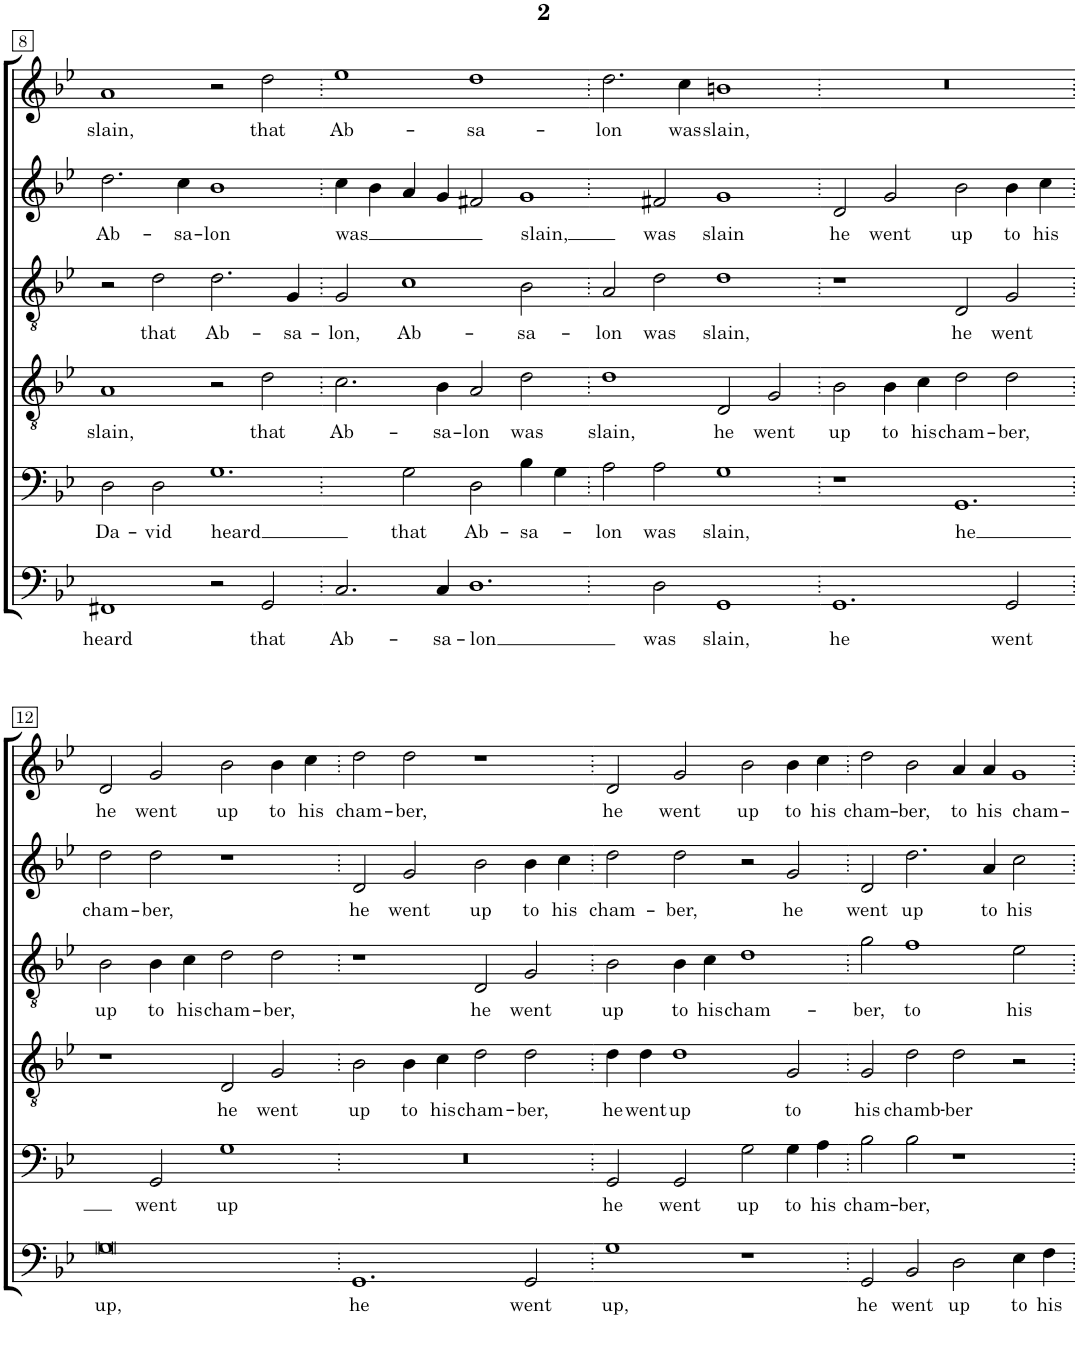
**kern	**text	**kern	**text	**kern	**text	**kern	**text	**kern	**text	**kern	**text
*part6	*part6	*part5	*part5	*part4	*part4	*part3	*part3	*part2	*part2	*part1	*part1
*staff6	*staff6	*staff5	*staff5	*staff4	*staff4	*staff3	*staff3	*staff2	*staff2	*staff1	*staff1
*I"Bassus II	*	*I"Bassus I	*	*I"Tenor	*	*I"Altus	*	*I"Superius II	*	*I"Superius I	*
!!LO:PB:g=z
*clefF4	*	*clefF4	*	*clefGv2	*	*clefGv2	*	*clefG2	*	*clefG2	*
*k[b-e-]	*	*k[b-e-]	*	*k[b-e-]	*	*k[b-e-]	*	*k[b-e-]	*	*k[b-e-]	*
*B-:	*	*B-:	*	*B-:	*	*B-:	*	*B-:	*	*B-:	*
*M4/2	*	*M4/2	*	*M4/2	*	*M4/2	*	*M4/2	*	*M4/2	*
=8	=8	=8	=8	=8	=8	=8	=8	=8	=8	=8	=8
!	!LO:LY:b	!	!LO:LY:b	!	!LO:LY:b	!	!	!	!LO:LY:b	!	!LO:LY:b
1FF#X	heard	2D\	Da-	1A	slain,	2r	.	2.dd\	Ab-	1a	slain,
!	!	!	!LO:LY:b	!	!	!	!LO:LY:b	!	!	!	!
.	.	2D\	-vid	.	.	2d\	that	.	.	.	.
!	!	!	!	!	!	!	!	!	!LO:LY:b	!	!
.	.	.	.	.	.	.	.	4cc\	-sa-	.	.
!	!	!LO:N:vis=1.	!LO:LY:b	!	!	!	!LO:LY:b	!	!LO:LY:b	!	!
2r	.	[1G	heard	2r	.	2.d\	Ab-	1b-	-lon	2r	.
!	!LO:LY:b	!	!	!	!LO:LY:b	!	!	!	!	!	!LO:LY:b
2GG/	that	.	.	2d\	that	.	.	.	.	2dd\	that
!	!	!	!	!	!	!	!LO:LY:b	!	!	!	!
.	.	.	.	.	.	4G/	-sa-	.	.	.	.
=9.	=9.	=9.	=9.	=9.	=9.	=9.	=9.	=9.	=9.	=9.	=9.
!	!LO:LY:b	!	!	!	!LO:LY:b	!	!LO:LY:b	!	!LO:LY:b	!	!LO:LY:b
2.C/	Ab-	2G\]	.	2.c\	Ab-	2G/	-lon,	4cc\	was	1ee-	Ab-
.	.	.	.	.	.	.	.	4b-\	.	.	.
!	!	!	!LO:LY:b	!	!	!	!LO:LY:b	!	!	!	!
.	.	2G\	that	.	.	1c	Ab-	4a/	.	.	.
!	!LO:LY:b	!	!	!	!LO:LY:b	!	!	!	!	!	!
4C/	-sa-	.	.	4B-\	-sa-	.	.	4g/	.	.	.
!LO:N:vis=1.	!LO:LY:b	!	!LO:LY:b	!	!LO:LY:b	!	!	!	!	!	!LO:LY:b
[1D	-lon	2D\	Ab-	2A/	-lon	.	.	2f#X/	.	1dd	-sa-
!	!	!	!LO:LY:b	!	!LO:LY:b	!	!LO:LY:b	!	!LO:LY:b	!	!
.	.	4B-\	-sa-	2d\	was	2B-\	-sa-	[2g	slain,	.	.
.	.	4G\	.	.	.	.	.	.	.	.	.
=10.	=10.	=10.	=10.	=10.	=10.	=10.	=10.	=10.	=10.	=10.	=10.
!	!	!	!LO:LY:b	!	!LO:LY:b	!	!LO:LY:b	!	!	!	!LO:LY:b
2D\]	.	2A\	-lon	1d	slain,	2A/	-lon	2g/]	.	2.dd\	-lon
!	!LO:LY:b	!	!LO:LY:b	!	!	!	!LO:LY:b	!	!LO:LY:b	!	!
2D\	was	2A\	was	.	.	2d\	was	2f#X/	was	.	.
!	!	!	!	!	!	!	!	!	!	!	!LO:LY:b
.	.	.	.	.	.	.	.	.	.	4cc\	was
!	!LO:LY:b	!	!LO:LY:b	!	!LO:LY:b	!	!LO:LY:b	!	!LO:LY:b	!	!LO:LY:b
1GG	slain,	1G	slain,	2D/	he	1d	slain,	1g	slain	1bn	slain,
!	!	!	!	!	!LO:LY:b	!	!	!	!	!	!
.	.	.	.	2G/	went	.	.	.	.	.	.
=11.	=11.	=11.	=11.	=11.	=11.	=11.	=11.	=11.	=11.	=11.	=11.
!	!LO:LY:b	!	!	!	!LO:LY:b	!	!	!	!LO:LY:b	!	!
1.GG	he	1r	.	2B-\	up	1r	.	2d/	he	0r	.
!	!	!	!	!	!LO:LY:b	!	!	!	!LO:LY:b	!	!
.	.	.	.	4B-\	to	.	.	2g/	went	.	.
!	!	!	!	!	!LO:LY:b	!	!	!	!	!	!
.	.	.	.	4c\	his	.	.	.	.	.	.
!	!	!LO:N:vis=1.	!LO:LY:b	!	!LO:LY:b	!	!LO:LY:b	!	!LO:LY:b	!	!
.	.	[1GG	he	2d\	cham-	2D/	he	2b-\	up	.	.
!	!LO:LY:b	!	!	!	!LO:LY:b	!	!LO:LY:b	!	!LO:LY:b	!	!
2GG/	went	.	.	2d\	-ber,	2G/	went	4b-\	to	.	.
!	!	!	!	!	!	!	!	!	!LO:LY:b	!	!
.	.	.	.	.	.	.	.	4cc\	his	.	.
!!LO:LB:g=z
=12.	=12.	=12.	=12.	=12.	=12.	=12.	=12.	=12.	=12.	=12.	=12.
!	!LO:LY:b	!	!	!	!	!	!LO:LY:b	!	!LO:LY:b	!	!LO:LY:b
0G	up,	2GG/]	.	1r	.	2B-\	up	2dd\	cham-	2d/	he
!	!	!	!LO:LY:b	!	!	!	!LO:LY:b	!	!LO:LY:b	!	!LO:LY:b
.	.	2GG/	went	.	.	4B-\	to	2dd\	-ber,	2g/	went
!	!	!	!	!	!	!	!LO:LY:b	!	!	!	!
.	.	.	.	.	.	4c\	his	.	.	.	.
!	!	!	!LO:LY:b	!	!LO:LY:b	!	!LO:LY:b	!	!	!	!LO:LY:b
.	.	1G	up	2D/	he	2d\	cham-	1r	.	2b-\	up
!	!	!	!	!	!LO:LY:b	!	!LO:LY:b	!	!	!	!LO:LY:b
.	.	.	.	2G/	went	2d\	-ber,	.	.	4b-\	to
!	!	!	!	!	!	!	!	!	!	!	!LO:LY:b
.	.	.	.	.	.	.	.	.	.	4cc\	his
=13.	=13.	=13.	=13.	=13.	=13.	=13.	=13.	=13.	=13.	=13.	=13.
!	!LO:LY:b	!	!	!	!LO:LY:b	!	!	!	!LO:LY:b	!	!LO:LY:b
1.GG	he	0r	.	2B-\	up	1r	.	2d/	he	2dd\	cham-
!	!	!	!	!	!LO:LY:b	!	!	!	!LO:LY:b	!	!LO:LY:b
.	.	.	.	4B-\	to	.	.	2g/	went	2dd\	-ber,
!	!	!	!	!	!LO:LY:b	!	!	!	!	!	!
.	.	.	.	4c\	his	.	.	.	.	.	.
!	!	!	!	!	!LO:LY:b	!	!LO:LY:b	!	!LO:LY:b	!	!
.	.	.	.	2d\	cham-	2D/	he	2b-\	up	1r	.
!	!LO:LY:b	!	!	!	!LO:LY:b	!	!LO:LY:b	!	!LO:LY:b	!	!
2GG/	went	.	.	2d\	-ber,	2G/	went	4b-\	to	.	.
!	!	!	!	!	!	!	!	!	!LO:LY:b	!	!
.	.	.	.	.	.	.	.	4cc\	his	.	.
=14.	=14.	=14.	=14.	=14.	=14.	=14.	=14.	=14.	=14.	=14.	=14.
!	!LO:LY:b	!	!LO:LY:b	!	!LO:LY:b	!	!LO:LY:b	!	!LO:LY:b	!	!LO:LY:b
1G	up,	2GG/	he	4d\	he	2B-\	up	2dd\	cham-	2d/	he
!	!	!	!	!	!LO:LY:b	!	!	!	!	!	!
.	.	.	.	4d\	went	.	.	.	.	.	.
!	!	!	!LO:LY:b	!	!LO:LY:b	!	!LO:LY:b	!	!LO:LY:b	!	!LO:LY:b
.	.	2GG/	went	1d	up	4B-\	to	2dd\	-ber,	2g/	went
!	!	!	!	!	!	!	!LO:LY:b	!	!	!	!
.	.	.	.	.	.	4c\	his	.	.	.	.
!	!	!	!LO:LY:b	!	!	!	!LO:LY:b	!	!	!	!LO:LY:b
1r	.	2G\	up	.	.	1d	cham-	2r	.	2b-\	up
!	!	!	!LO:LY:b	!	!LO:LY:b	!	!	!	!LO:LY:b	!	!LO:LY:b
.	.	4G\	to	2G/	to	.	.	2g/	he	4b-\	to
!	!	!	!LO:LY:b	!	!	!	!	!	!	!	!LO:LY:b
.	.	4A\	his	.	.	.	.	.	.	4cc\	his
=15.	=15.	=15.	=15.	=15.	=15.	=15.	=15.	=15.	=15.	=15.	=15.
!	!LO:LY:b	!	!LO:LY:b	!	!LO:LY:b	!	!LO:LY:b	!	!LO:LY:b	!	!LO:LY:b
2GG/	he	2B-\	cham-	2G/	his	2g\	-ber,	2d/	went	2dd\	cham-
!	!LO:LY:b	!	!LO:LY:b	!	!LO:LY:b	!	!LO:LY:b	!	!LO:LY:b	!	!LO:LY:b
2BB-/	went	2B-\	-ber,	2d\	chamb-	1f	to	2.dd\	up	2b-\	-ber,
!	!LO:LY:b	!	!	!	!LO:LY:b	!	!	!	!	!	!LO:LY:b
2D\	up	1r	.	2d\	-ber	.	.	.	.	4a/	to
!	!	!	!	!	!	!	!	!	!LO:LY:b	!	!LO:LY:b
.	.	.	.	.	.	.	.	4a/	to	4a/	his
!	!LO:LY:b	!	!	!	!	!	!LO:LY:b	!	!LO:LY:b	!	!LO:LY:b
4E-\	to	.	.	2r	.	2e-\	his	2cc\	his	[2g	cham-
!	!LO:LY:b	!	!	!	!	!	!	!	!	!	!
4F\	his	.	.	.	.	.	.	.	.	.	.
=.	=.	=.	=.	=.	=.	=.	=.	=.	=.	=.	=.
*-	*-	*-	*-	*-	*-	*-	*-	*-	*-	*-	*-
